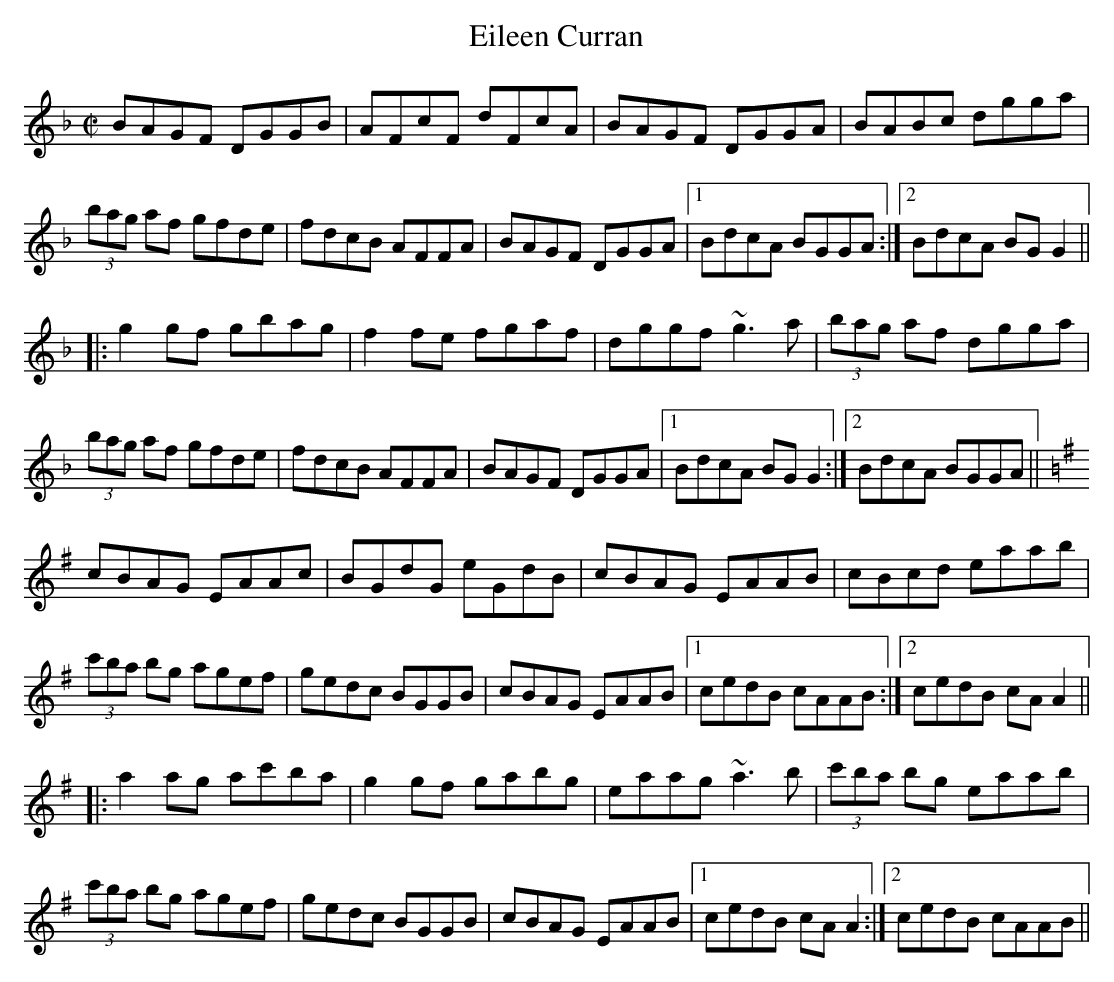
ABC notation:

X:1
T:Eileen Curran
M:C|
K:Gdor
BAGF DGGB|AFcF dFcA|BAGF DGGA|BABc dgga|
(3bag af gfde|fdcB AFFA|BAGF DGGA|1 BdcA BGGA:|2 BdcA BGG2||
|:g2gf gbag|f2fe fgaf|dggf ~g3a|(3bag af dgga|
(3bag af gfde|fdcB AFFA|BAGF DGGA|1 BdcA BGG2:|2 BdcA BGGA||
K:Ador
cBAG EAAc|BGdG eGdB|cBAG EAAB|cBcd eaab|
(3c'ba bg agef|gedc BGGB|cBAG EAAB|1 cedB cAAB:|2 cedB cAA2||
|:a2ag ac'ba|g2gf gabg|eaag ~a3b|(3c'ba bg eaab|
(3c'ba bg agef|gedc BGGB|cBAG EAAB|1 cedB cAA2:|2 cedB cAAB||
